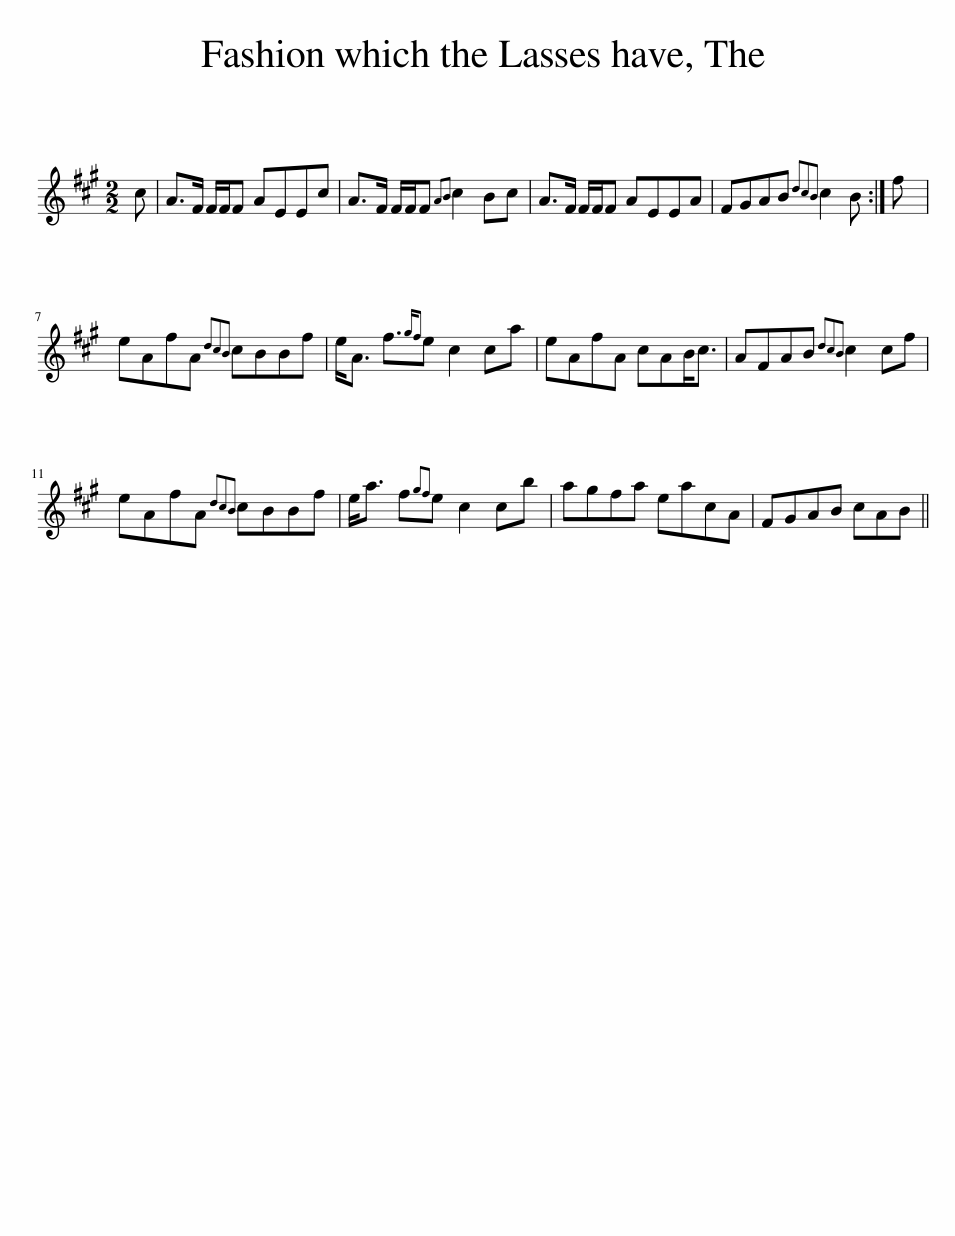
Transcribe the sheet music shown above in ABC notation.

X:1
L:1/8
M:2/2
I:linebreak $
K:A
V:1 treble
V:1
 c | A>F F/F/F AEEc | A>F F/F/F{AB} c2 Bc | A>F F/F/F AEEA | FGAB{dcB} c2 B :| %5
 f |$ eAfA{dcB} cBBf | e<A f3/2{gf}e c2 ca | eAfA cAB<c | AFAB{dcB} c2 cf |$ %10
 eAfA{dcB} cBBf | e<a f{gf}e c2 cb | agfa eacA | FGAB cAB || %14
